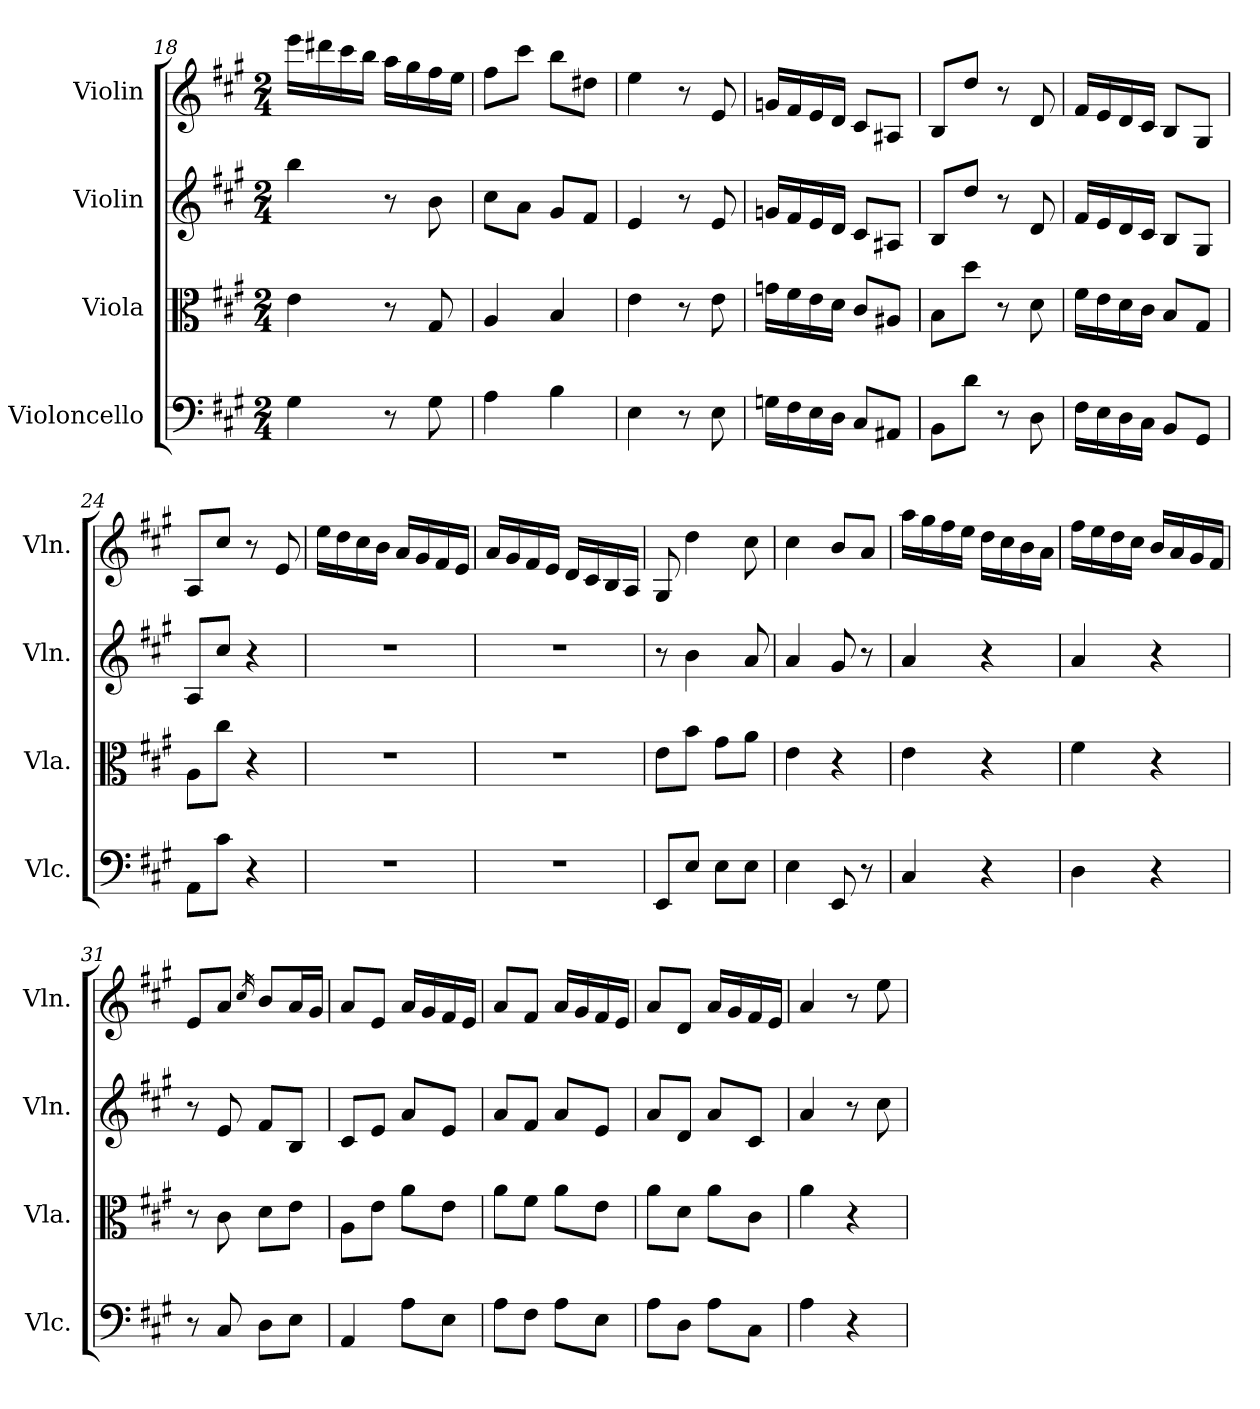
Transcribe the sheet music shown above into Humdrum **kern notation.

**kern	**kern	**kern	**kern
*part4	*part3	*part2	*part1
*staff4	*staff3	*staff2	*staff1
*I"Violoncello	*I"Viola	*I"Violin	*I"Violin
*I'Vlc.	*I'Vla.	*I'Vln.	*I'Vln.
*clefF4	*clefC3	*clefG2	*clefG2
*k[f#c#g#]	*k[f#c#g#]	*k[f#c#g#]	*k[f#c#g#]
*A:	*A:	*A:	*A:
*M2/4	*M2/4	*M2/4	*M2/4
=18	=18	=18	=18
4G#\	4e\	4bb\	16eee\LL
.	.	.	16ddd#X\
.	.	.	16ccc#\
.	.	.	16bb\JJ
8r	8r	8r	16aa\LL
.	.	.	16gg#\
8G#\	8G#/	8b\	16ff#\
.	.	.	16ee\JJ
=19	=19	=19	=19
4A\	4A/	8cc#\L	8ff#\L
.	.	8a\J	8ccc#\J
4B\	4B/	8g#/L	8bb\L
.	.	8f#/J	8dd#X\J
=20	=20	=20	=20
4E\	4e\	4e/	4ee\
8r	8r	8r	8r
8E\	8e\	8e/	8e/
=21	=21	=21	=21
16Gn\LL	16gn\LL	16gn/LL	16gn/LL
16F#\	16f#\	16f#/	16f#/
16E\	16e\	16e/	16e/
16D\JJ	16d\JJ	16d/JJ	16d/JJ
8C#/L	8c#/L	8c#/L	8c#/L
8AA#X/J	8A#X/J	8A#X/J	8A#X/J
=22	=22	=22	=22
8BB\L	8B\L	8B/L	8B/L
8d\J	8dd\J	8dd/J	8dd/J
8r	8r	8r	8r
8D\	8d\	8d/	8d/
=23	=23	=23	=23
16F#\LL	16f#\LL	16f#/LL	16f#/LL
16E\	16e\	16e/	16e/
16D\	16d\	16d/	16d/
16C#\JJ	16c#\JJ	16c#/JJ	16c#/JJ
8BB/L	8B/L	8B/L	8B/L
8GG#/J	8G#/J	8G#/J	8G#/J
=24	=24	=24	=24
8AA\L	8A\L	8A/L	8A/L
8c#\J	8cc#\J	8cc#/J	8cc#/J
4r	4r	4r	8r
.	.	.	8e/
=25	=25	=25	=25
2r	2r	2r	16ee\LL
.	.	.	16dd\
.	.	.	16cc#\
.	.	.	16b\JJ
.	.	.	16a/LL
.	.	.	16g#/
.	.	.	16f#/
.	.	.	16e/JJ
=26	=26	=26	=26
2r	2r	2r	16a/LL
.	.	.	16g#/
.	.	.	16f#/
.	.	.	16e/JJ
.	.	.	16d/LL
.	.	.	16c#/
.	.	.	16B/
.	.	.	16A/JJ
=27	=27	=27	=27
8EE/L	8e\L	8r	8G#/
8E/J	8b\J	4b\	4dd\
8E\L	8g#\L	.	.
8E\J	8a\J	8a/	8cc#\
=28	=28	=28	=28
4E\	4e\	4a/	4cc#\
8EE/	4r	8g#/	8b/L
8r	.	8r	8a/J
=29	=29	=29	=29
4C#/	4e\	4a/	16aa\LL
.	.	.	16gg#\
.	.	.	16ff#\
.	.	.	16ee\JJ
4r	4r	4r	16dd\LL
.	.	.	16cc#\
.	.	.	16b\
.	.	.	16a\JJ
=30	=30	=30	=30
4D\	4f#\	4a/	16ff#\LL
.	.	.	16ee\
.	.	.	16dd\
.	.	.	16cc#\JJ
4r	4r	4r	16b/LL
.	.	.	16a/
.	.	.	16g#/
.	.	.	16f#/JJ
=31	=31	=31	=31
8r	8r	8r	8e/L
8C#/	8c#\	8e/	8a/J
.	.	.	16qcc#/
8D\L	8d\L	8f#/L	8b/L
8E\J	8e\J	8B/J	16a/L
.	.	.	16g#/JJ
=32	=32	=32	=32
4AA/	8A\L	8c#/L	8a/L
.	8e\J	8e/J	8e/J
8A\L	8a\L	8a/L	16a/LL
.	.	.	16g#/
8E\J	8e\J	8e/J	16f#/
.	.	.	16e/JJ
=33	=33	=33	=33
8A\L	8a\L	8a/L	8a/L
8F#\J	8f#\J	8f#/J	8f#/J
8A\L	8a\L	8a/L	16a/LL
.	.	.	16g#/
8E\J	8e\J	8e/J	16f#/
.	.	.	16e/JJ
=34	=34	=34	=34
8A\L	8a\L	8a/L	8a/L
8D\J	8d\J	8d/J	8d/J
8A\L	8a\L	8a/L	16a/LL
.	.	.	16g#/
8C#\J	8c#\J	8c#/J	16f#/
.	.	.	16e/JJ
=35	=35	=35	=35
4A\	4a\	4a/	4a/
4r	4r	8r	8r
.	.	8cc#\	8ee\
=	=	=	=
*-	*-	*-	*-
